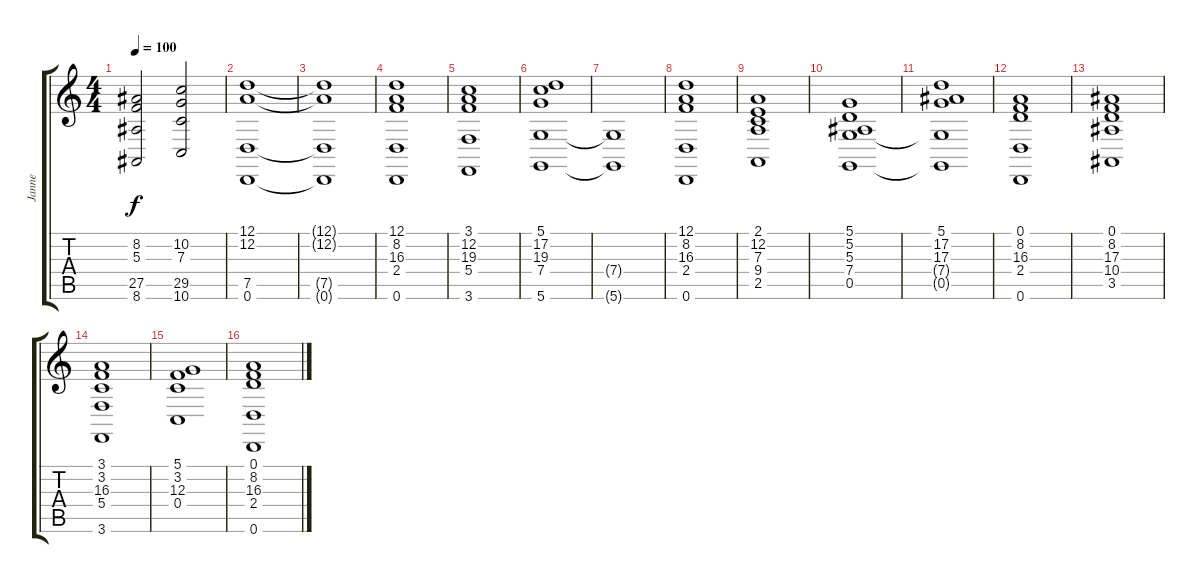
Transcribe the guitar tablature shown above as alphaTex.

\track ("Janne" "Janne") {instrument stringensemble2}
\staff {score tabs}
\tuning (D4 A3 F3 C3 G2 D2) {hide}
\ts (4 4)
\tempo 100
\clef g2
\ks c
(8.2 5.3 27.5 8.6).2{dy f} (10.2 7.3 29.5 10.6).2 |
(12.1 12.2 7.5 0.6).1 |
(12.1{t} 12.2{t} 7.5{t} 0.6{t}).1 |
(12.1 8.2 16.3 2.4 0.6).1 |
(3.1 12.2 19.3 5.4 3.6).1 |
(5.1 17.2 19.3 7.4 5.6).1 |
(7.4{t} 5.6{t}).1 |
(12.1 8.2 16.3 2.4 0.6).1 |
(2.1 12.2 7.3 9.4 2.5).1 |
(5.1 5.2 5.3 7.4 0.5).1 |
(5.1 17.2 17.3 7.4{t} 0.5{t}).1 |
(0.1 8.2 16.3 2.4 0.6).1 |
(0.1 8.2 17.3 10.4 3.5).1 |
(3.1 3.2 16.3 5.4 3.6).1 |
(5.1 3.2 12.3 0.4).1 |
(0.1 8.2 16.3 2.4 0.6).1
